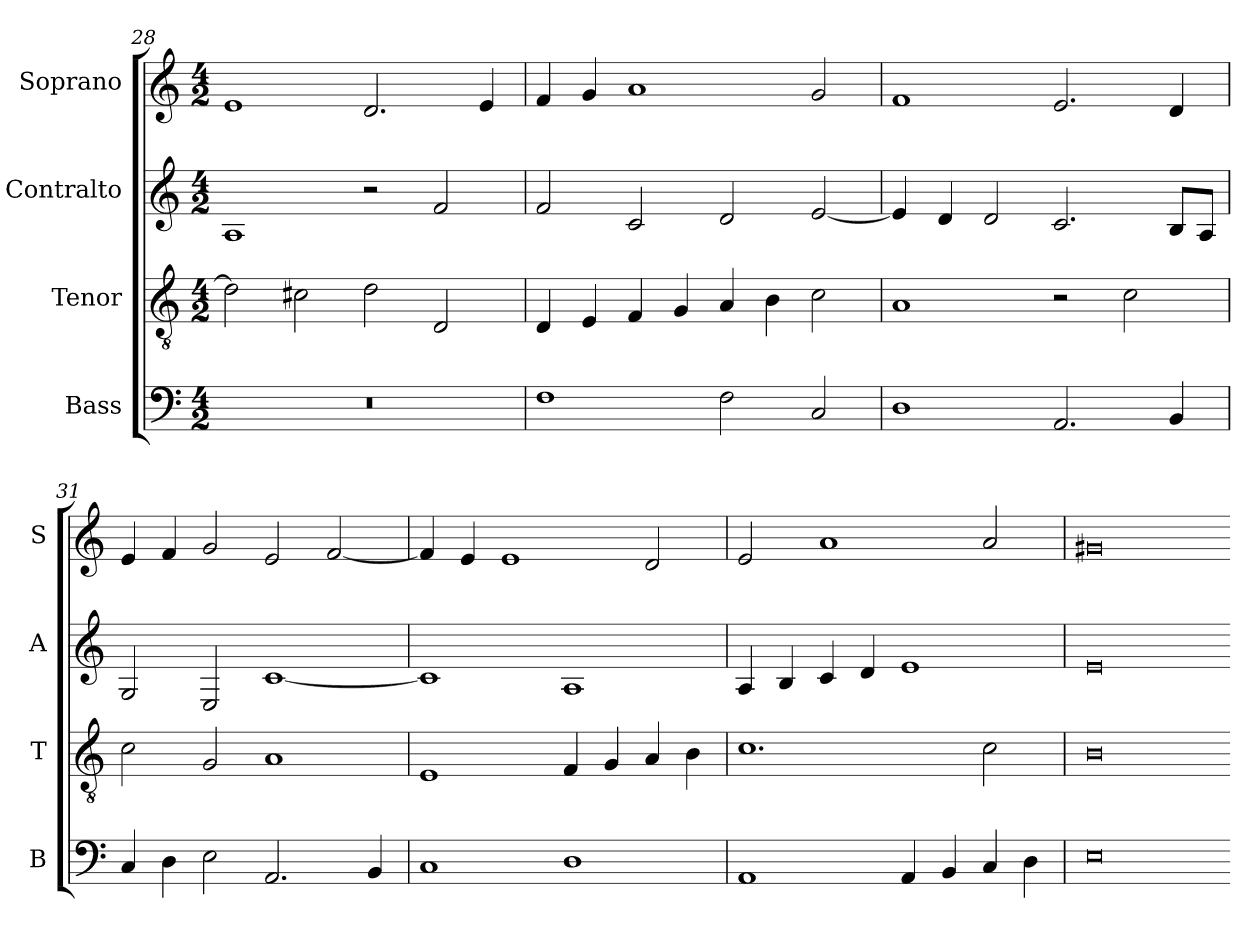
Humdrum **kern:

**kern	**kern	**kern	**kern
*part4	*part3	*part2	*part1
*staff4	*staff3	*staff2	*staff1
*I"Bass	*I"Tenor	*I"Contralto	*I"Soprano
*I'B	*I'T	*I'A	*I'S
*clefF4	*clefGv2	*clefG2	*clefG2
*k[]	*k[]	*k[]	*k[]
*E:phr	*E:phr	*E:phr	*E:phr
*M4/2	*M4/2	*M4/2	*M4/2
=28	=28	=28	=28
0r	2d]	1A	1e
.	2c#X	.	.
.	2d	2r	2.d
.	2D	2f	.
.	.	.	4e
=29	=29	=29	=29
1F	4D	2f	4f
.	4E	.	4g
.	4F	2c	1a
.	4G	.	.
2F	4A	2d	.
.	4B	.	.
2C	2c	[2e	2g
=30	=30	=30	=30
1D	1A	4e]	1f
.	.	4d	.
.	.	2d	.
2.AA	2r	2.c	2.e
.	2c	.	.
4BB	.	8B/L	4d
.	.	8A/J	.
=31	=31	=31	=31
4C	2c	2G	4e
4D	.	.	4f
2E	2G	2E	2g
2.AA	1A	[1c	2e
.	.	.	[2f
4BB	.	.	.
=32	=32	=32	=32
1C	1E	1c]	4f]
.	.	.	4e
.	.	.	1e
1D	4F	1A	.
.	4G	.	.
.	4A	.	2d
.	4B	.	.
=33	=33	=33	=33
1AA	1.c	4A	2e
.	.	4B	.
.	.	4c	1a
.	.	4d	.
4AA	.	1e	.
4BB	.	.	.
4C	2c	.	2a
4D	.	.	.
=34	=34	=34	=34
0E	0B	0e	0g#X
=-	=-	=-	=-
*-	*-	*-	*-
